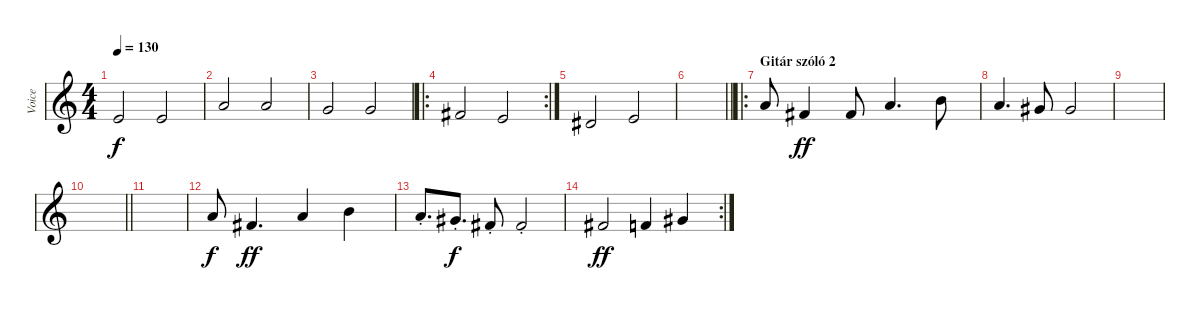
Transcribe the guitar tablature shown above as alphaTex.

\track ("Voice" "Voice") {instrument choiraahs}
\staff {score}
\tuning (E4 B3 G3 D3 A2 E2) {hide}
\ts (4 4)
\tempo 130
\clef g2
\ks c
0.1.2{dy f} 0.1.2 |
5.1.2 5.1.2 |
3.1.2 8.2.2 |
\ro
\rc 2
2.1.2 0.1.2 |
4.2.2 0.1.2 |
\barLineRight lightlight
|
\ro
\section ("" "Gitár szóló 2")
5.1.8 11.3.4{dy ff} 11.3.8 14.3.4{d} 12.2.8 |
14.3.4{d} 13.3.8 13.3.2 |
|
\barLineRight lightlight
|
|
5.1.8{dy f} 11.3.4{d dy ff} 14.3.4 12.2.4 |
14.3{st}.8{d} 4.1{st}.8{d dy f} 2.1{st}.8 2.1{st}.2 |
\rc 2
11.3.2{dy ff} 10.3.4 13.3.4
